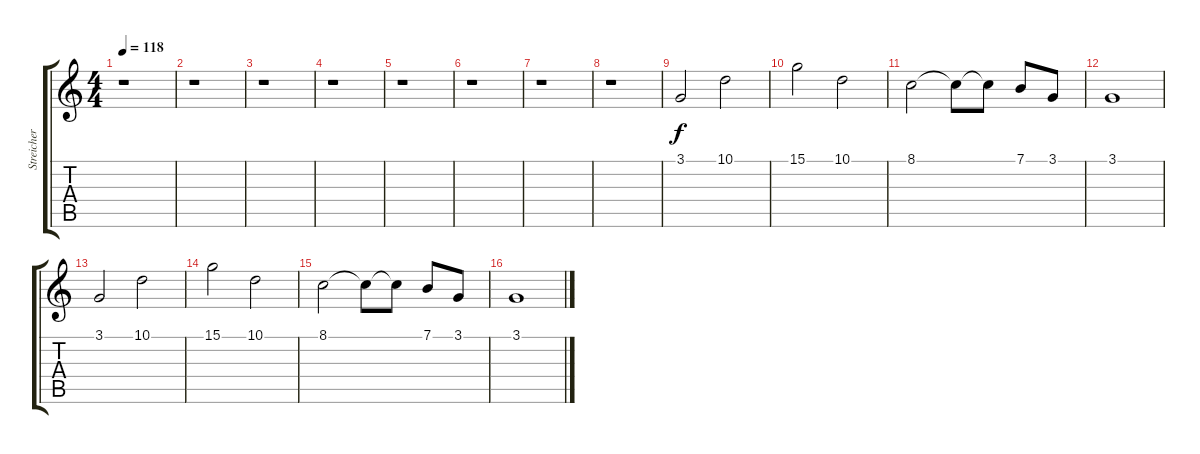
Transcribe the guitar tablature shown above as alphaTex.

\track ("Streicher" "Streicher") {instrument stringensemble1}
\staff {score tabs}
\tuning (E4 B3 G3 D3 A2 E2) {hide}
\ts (4 4)
\tempo 118
\clef g2
\ks c
r.1{dy f} |
r.1 |
r.1 |
r.1 |
r.1 |
r.1 |
r.1 |
r.1 |
3.1.2 10.1.2 |
15.1.2 10.1.2 |
8.1.2 8.1{t}.8 8.1{t}.8 7.1.8 3.1.8 |
3.1.1 |
3.1.2 10.1.2 |
15.1.2 10.1.2 |
8.1.2 8.1{t}.8 8.1{t}.8 7.1.8 3.1.8 |
3.1.1
